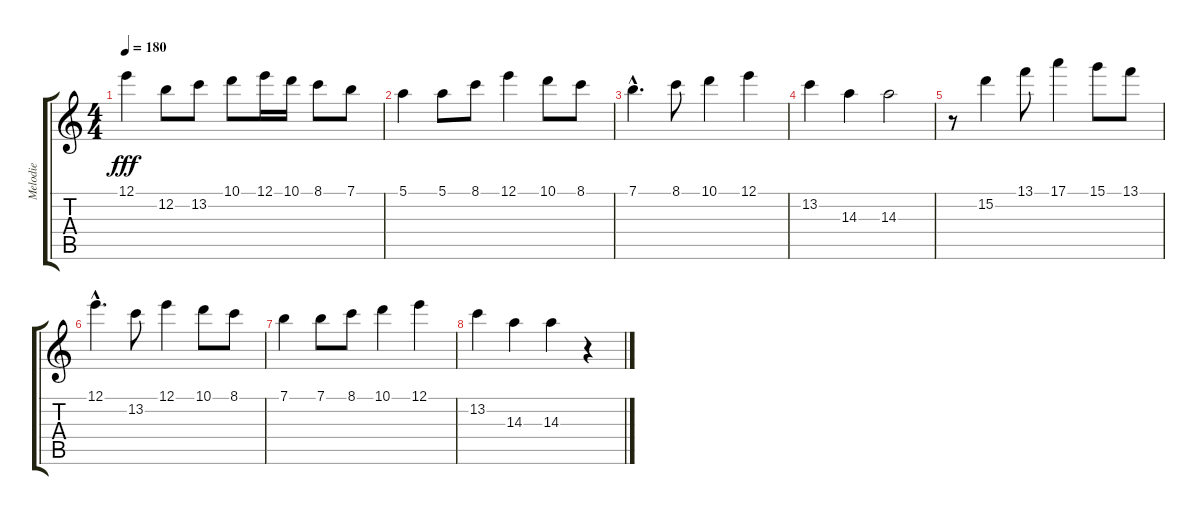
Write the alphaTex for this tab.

\track ("Melodie" "Melodie") {instrument acousticguitarsteel}
\staff {score tabs}
\tuning (E4 B3 G3 D3 A2 E2) {hide}
\ts (4 4)
\tempo 180
\clef g2
\ks c
12.1.4{dy fff} 12.2.8 13.2.8 10.1.8 12.1.16 10.1.16 8.1.8 7.1.8 |
5.1.4 5.1.8 8.1.8 12.1.4 10.1.8 8.1.8 |
7.1{hac}.4{d} 8.1.8 10.1.4 12.1.4 |
13.2.4 14.3.4 14.3.2 |
r.8 15.2.4 13.1.8 17.1.4 15.1.8 13.1.8 |
12.1{hac}.4{d} 13.2.8 12.1.4 10.1.8 8.1.8 |
7.1.4 7.1.8 8.1.8 10.1.4 12.1.4 |
13.2.4 14.3.4 14.3.4 r.4
